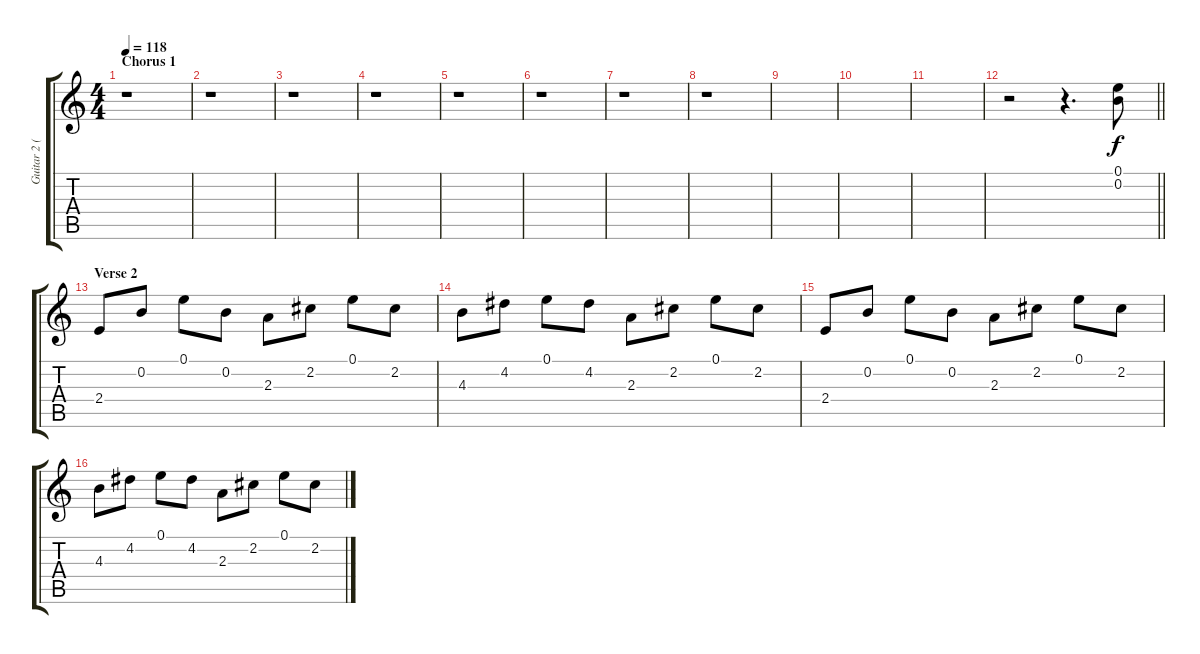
\track ("Guitar 2 (Backing)" "Guitar 2 (") {instrument overdrivenguitar}
\staff {score tabs}
\tuning (E4 B3 G3 D3 A2 E2) {hide}
\ts (4 4)
\section ("" "Chorus 1")
\tempo 118
\clef g2
\ks c
r.1{dy f} |
r.1 |
r.1 |
r.1 |
r.1 |
r.1 |
r.1 |
r.1 |
|
|
|
\barLineRight lightlight
r.2 r.4{d} (0.1 0.2).8 |
\section ("" "Verse 2")
2.4.8{volume 10 instrument electricguitarclean} 0.2.8 0.1.8 0.2.8 2.3.8 2.2.8 0.1.8 2.2.8 |
4.3.8 4.2.8 0.1.8 4.2.8 2.3.8 2.2.8 0.1.8 2.2.8 |
2.4.8 0.2.8 0.1.8 0.2.8 2.3.8 2.2.8 0.1.8 2.2.8 |
4.3.8 4.2.8 0.1.8 4.2.8 2.3.8 2.2.8 0.1.8 2.2.8
